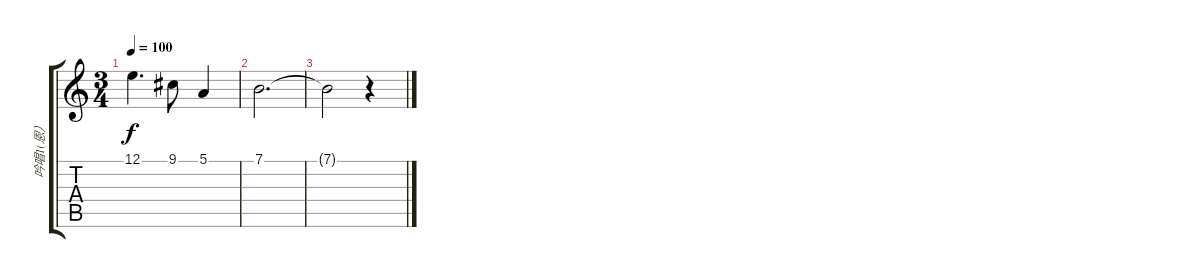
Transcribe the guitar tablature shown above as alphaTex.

\track ("吟唱1(恩）" "吟唱1(恩）") {instrument synthvoice}
\staff {score tabs}
\tuning (E4 B3 G3 D3 A2 E2) {hide}
\ts (3 4)
\tempo 100
\clef g2
\ks c
12.1.4{d dy f} 9.1.8 5.1.4 |
7.1.2{d} |
7.1{t}.2 r.4
